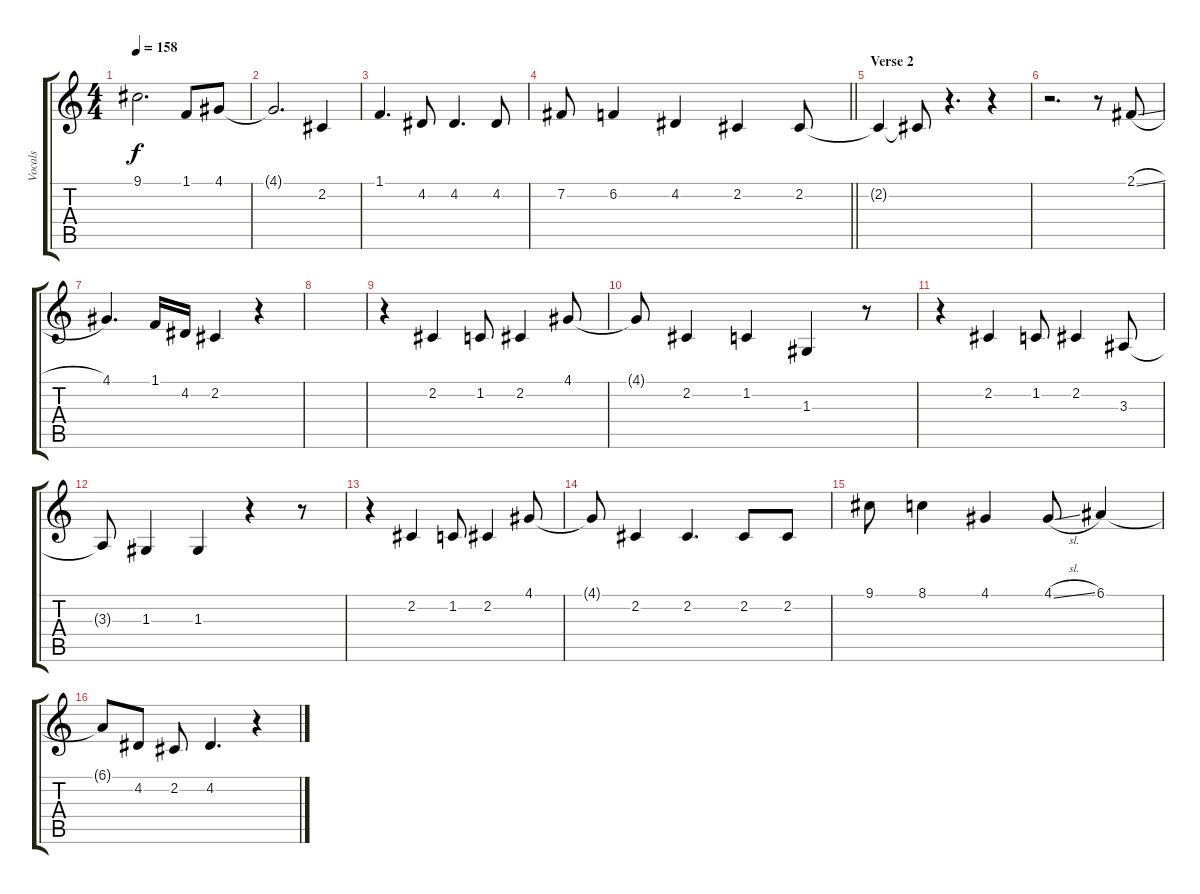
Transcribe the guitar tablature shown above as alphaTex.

\track ("Vocals" "Vocals") {instrument clarinet}
\staff {score tabs}
\tuning (E4 B3 G3 D3 A2 E2) {hide}
\ts (4 4)
\tempo 158
\clef g2
\ks c
9.1.2{d dy f} 1.1.8 4.1.8 |
4.1{t}.2{d} 2.2.4 |
1.1.4{d} 4.2.8 4.2.4{d} 4.2.8 |
\barLineRight lightlight
7.2.8 6.2.4 4.2.4 2.2.4 2.2.8 |
\section ("" "Verse 2")
2.2{t}.4 2.2{t}.8 r.4{d} r.4 |
r.2{d} r.8 2.1{sl}.8 |
4.1.4{d} 1.1.16 4.2.16 2.2.4 r.4 |
|
r.4 2.2.4 1.2.8 2.2.4 4.1.8 |
4.1{t}.8 2.2.4 1.2.4 1.3.4 r.8 |
r.4 2.2.4 1.2.8 2.2.4 3.3.8 |
3.3{t}.8 1.3.4 1.3.4 r.4 r.8 |
r.4 2.2.4 1.2.8 2.2.4 4.1.8 |
4.1{t}.8 2.2.4 2.2.4{d} 2.2.8 2.2.8 |
9.1.8 8.1.4 4.1.4 4.1{sl}.8 6.1.4 |
6.1{t}.8 4.2.8 2.2.8 4.2.4{d} r.4
